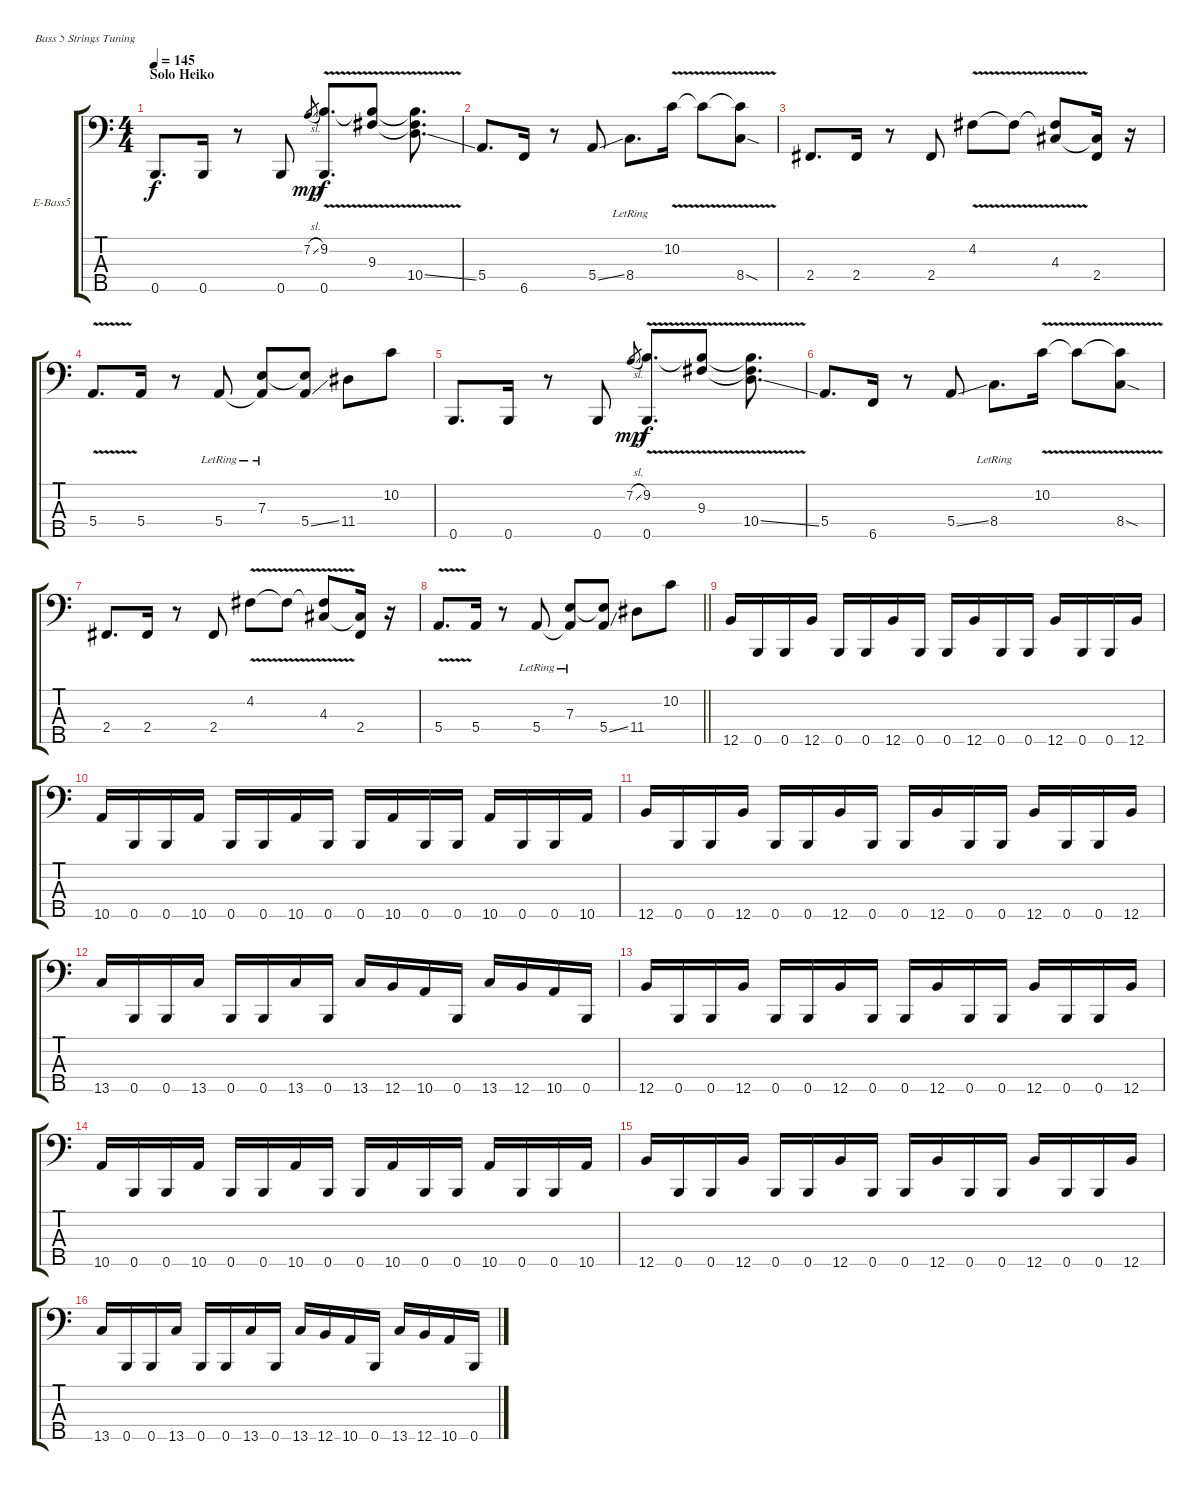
\bracketExtendMode groupsimilarinstruments
\firstSystemTrackNameOrientation horizontal
\otherSystemsTrackNameOrientation horizontal
\track ("Bass" "E-Bass5") {instrument electricbasspick}
\staff {score tabs}
\tuning (G2 D2 A1 E1 B0)
\ts (4 4)
\section ("" "Solo Heiko")
\tempo 145
\clef f4
\ks c
0.5.8{d dy f} 0.5.16 r.8 0.5.8 7.2{sl}.8{gr dy mp} (9.2{v} 0.5).8{d dy f} (9.2{v t} 9.3).8 (9.2{v t} 9.3{t} 10.4{ss}).8{d} |
5.4.8{d} 6.5.16 r.8 5.4{ss}.8 8.4{lr}.8{d} 10.2{v}.16 10.2{v t}.8 (10.2{v t} 8.4{sod}).8 |
2.4.8{d} 2.4.16 r.8 2.4.8 4.2{v}.8 4.2{v t}.8 (4.2{v t} 4.3).8 (4.3{t} 2.4).16 r.16 |
5.4{v}.8{d} 5.4.16 r.8 5.4{lr}.8 (7.3 5.4{lr t}).8 (7.3{t} 5.4{ss}).8 11.4.8 10.2.8 |
0.5.8{d} 0.5.16 r.8 0.5.8 7.2{sl}.8{gr dy mp} (9.2{v} 0.5).8{d dy f} (9.2{v t} 9.3).8 (9.2{v t} 9.3{t} 10.4{ss}).8{d} |
5.4.8{d} 6.5.16 r.8 5.4{ss}.8 8.4{lr}.8{d} 10.2{v}.16 10.2{v t}.8 (10.2{v t} 8.4{sod}).8 |
2.4.8{d} 2.4.16 r.8 2.4.8 4.2{v}.8 4.2{v t}.8 (4.2{v t} 4.3).8 (4.3{t} 2.4).16 r.16 |
\barLineRight lightlight
5.4{v}.8{d} 5.4.16 r.8 5.4{lr}.8 (7.3 5.4{lr t}).8 (7.3{t} 5.4{ss}).8 11.4.8 10.2.8 |
12.5.16 0.5.16 0.5.16 12.5.16 0.5.16 0.5.16 12.5.16 0.5.16 0.5.16 12.5.16 0.5.16 0.5.16 12.5.16 0.5.16 0.5.16 12.5.16 |
10.5.16 0.5.16 0.5.16 10.5.16 0.5.16 0.5.16 10.5.16 0.5.16 0.5.16 10.5.16 0.5.16 0.5.16 10.5.16 0.5.16 0.5.16 10.5.16 |
12.5.16 0.5.16 0.5.16 12.5.16 0.5.16 0.5.16 12.5.16 0.5.16 0.5.16 12.5.16 0.5.16 0.5.16 12.5.16 0.5.16 0.5.16 12.5.16 |
13.5.16 0.5.16 0.5.16 13.5.16 0.5.16 0.5.16 13.5.16 0.5.16 13.5.16 12.5.16 10.5.16 0.5.16 13.5.16 12.5.16 10.5.16 0.5.16 |
12.5.16 0.5.16 0.5.16 12.5.16 0.5.16 0.5.16 12.5.16 0.5.16 0.5.16 12.5.16 0.5.16 0.5.16 12.5.16 0.5.16 0.5.16 12.5.16 |
10.5.16 0.5.16 0.5.16 10.5.16 0.5.16 0.5.16 10.5.16 0.5.16 0.5.16 10.5.16 0.5.16 0.5.16 10.5.16 0.5.16 0.5.16 10.5.16 |
12.5.16 0.5.16 0.5.16 12.5.16 0.5.16 0.5.16 12.5.16 0.5.16 0.5.16 12.5.16 0.5.16 0.5.16 12.5.16 0.5.16 0.5.16 12.5.16 |
13.5.16 0.5.16 0.5.16 13.5.16 0.5.16 0.5.16 13.5.16 0.5.16 13.5.16 12.5.16 10.5.16 0.5.16 13.5.16 12.5.16 10.5.16 0.5.16
